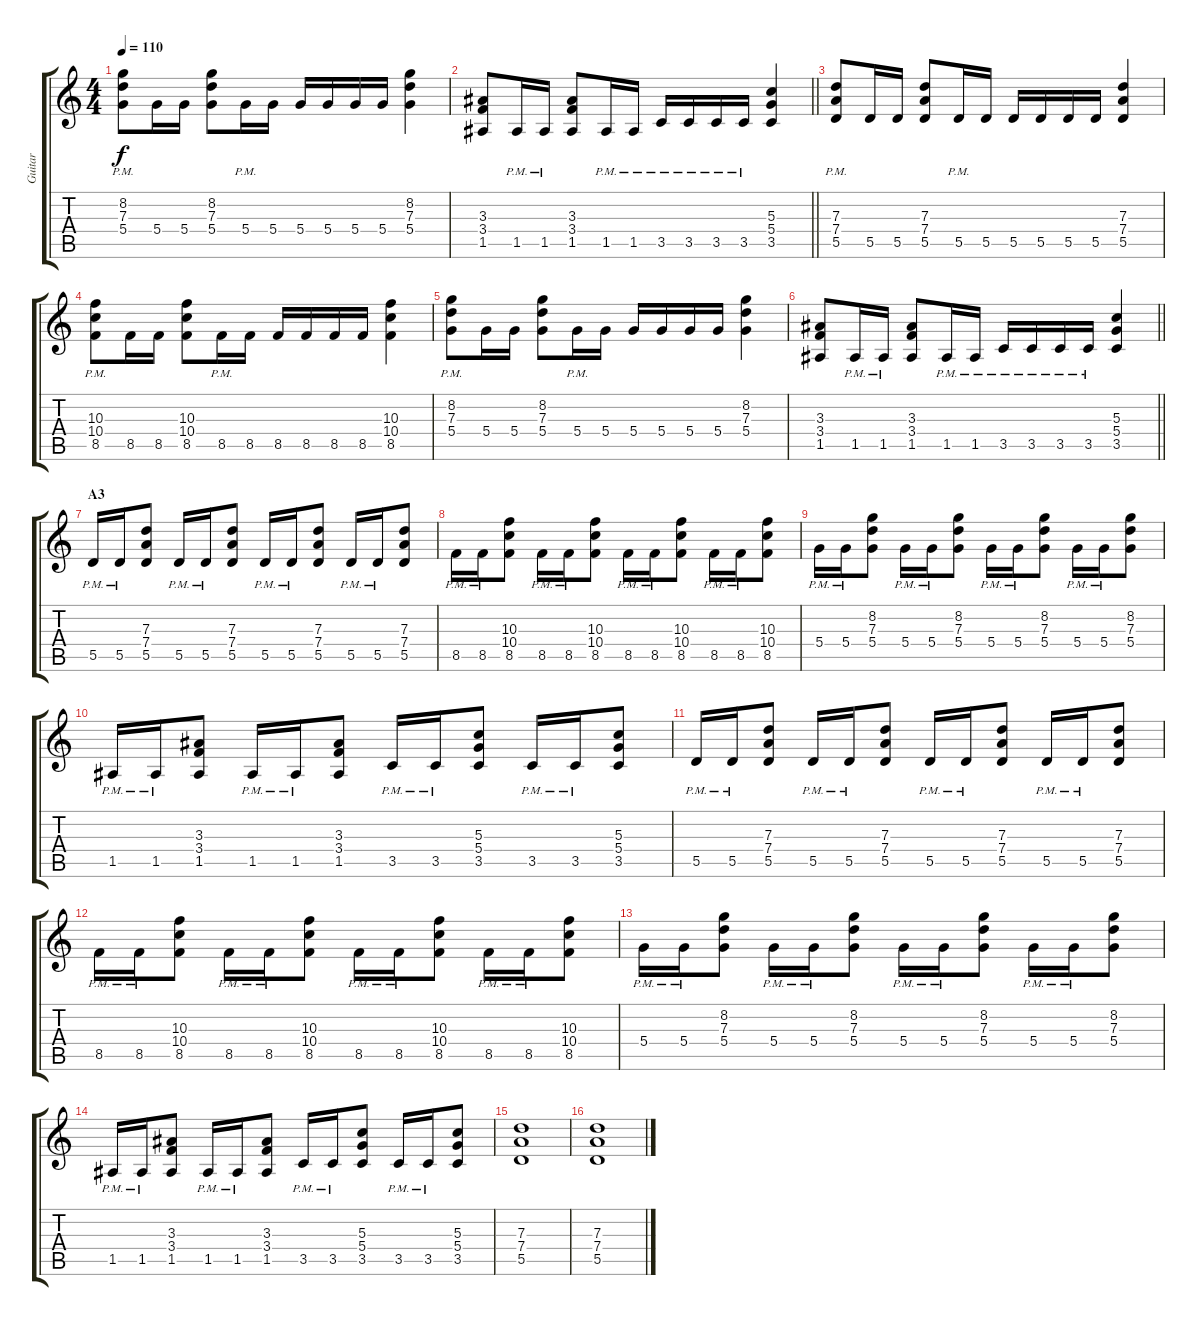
\track ("Guitar" "Guitar") {instrument distortionguitar}
\staff {score tabs}
\tuning (E4 B3 G3 D3 A2 E2) {hide}
\ts (4 4)
\tempo 110
\clef g2
\ks c
(8.2 7.3 5.4{pm}).8{dy f} 5.4.16 5.4.16 (8.2 7.3 5.4).8 5.4{pm}.16 5.4.16 5.4.16 5.4.16 5.4.16 5.4.16 (8.2 7.3 5.4).4 |
\barLineRight lightlight
(3.3 3.4 1.5).8 1.5{pm}.16 1.5{pm}.16 (3.3 3.4 1.5).8 1.5{pm}.16 1.5{pm}.16 3.5{pm}.16 3.5{pm}.16 3.5{pm}.16 3.5{pm}.16 (5.3 5.4 3.5).4 |
(7.3 7.4 5.5{pm}).8 5.5.16 5.5.16 (7.3 7.4 5.5).8 5.5{pm}.16 5.5.16 5.5.16 5.5.16 5.5.16 5.5.16 (7.3 7.4 5.5).4 |
(10.3 10.4 8.5{pm}).8 8.5.16 8.5.16 (10.3 10.4 8.5).8 8.5{pm}.16 8.5.16 8.5.16 8.5.16 8.5.16 8.5.16 (10.3 10.4 8.5).4 |
(8.2 7.3 5.4{pm}).8 5.4.16 5.4.16 (8.2 7.3 5.4).8 5.4{pm}.16 5.4.16 5.4.16 5.4.16 5.4.16 5.4.16 (8.2 7.3 5.4).4 |
\barLineRight lightlight
(3.3 3.4 1.5).8 1.5{pm}.16 1.5{pm}.16 (3.3 3.4 1.5).8 1.5{pm}.16 1.5{pm}.16 3.5{pm}.16 3.5{pm}.16 3.5{pm}.16 3.5{pm}.16 (5.3 5.4 3.5).4 |
\section ("" "A3")
5.5{pm}.16 5.5{pm}.16 (7.3 7.4 5.5).8 5.5{pm}.16 5.5{pm}.16 (7.3 7.4 5.5).8 5.5{pm}.16 5.5{pm}.16 (7.3 7.4 5.5).8 5.5{pm}.16 5.5{pm}.16 (7.3 7.4 5.5).8 |
8.5{pm}.16 8.5{pm}.16 (10.3 10.4 8.5).8 8.5{pm}.16 8.5{pm}.16 (10.3 10.4 8.5).8 8.5{pm}.16 8.5{pm}.16 (10.3 10.4 8.5).8 8.5{pm}.16 8.5{pm}.16 (10.3 10.4 8.5).8 |
5.4{pm}.16 5.4{pm}.16 (8.2 7.3 5.4).8 5.4{pm}.16 5.4{pm}.16 (8.2 7.3 5.4).8 5.4{pm}.16 5.4{pm}.16 (8.2 7.3 5.4).8 5.4{pm}.16 5.4{pm}.16 (8.2 7.3 5.4).8 |
1.5{pm}.16 1.5{pm}.16 (3.3 3.4 1.5).8 1.5{pm}.16 1.5{pm}.16 (3.3 3.4 1.5).8 3.5{pm}.16 3.5{pm}.16 (5.3 5.4 3.5).8 3.5{pm}.16 3.5{pm}.16 (5.3 5.4 3.5).8 |
5.5{pm}.16 5.5{pm}.16 (7.3 7.4 5.5).8 5.5{pm}.16 5.5{pm}.16 (7.3 7.4 5.5).8 5.5{pm}.16 5.5{pm}.16 (7.3 7.4 5.5).8 5.5{pm}.16 5.5{pm}.16 (7.3 7.4 5.5).8 |
8.5{pm}.16 8.5{pm}.16 (10.3 10.4 8.5).8 8.5{pm}.16 8.5{pm}.16 (10.3 10.4 8.5).8 8.5{pm}.16 8.5{pm}.16 (10.3 10.4 8.5).8 8.5{pm}.16 8.5{pm}.16 (10.3 10.4 8.5).8 |
5.4{pm}.16 5.4{pm}.16 (8.2 7.3 5.4).8 5.4{pm}.16 5.4{pm}.16 (8.2 7.3 5.4).8 5.4{pm}.16 5.4{pm}.16 (8.2 7.3 5.4).8 5.4{pm}.16 5.4{pm}.16 (8.2 7.3 5.4).8 |
1.5{pm}.16 1.5{pm}.16 (3.3 3.4 1.5).8 1.5{pm}.16 1.5{pm}.16 (3.3 3.4 1.5).8 3.5{pm}.16 3.5{pm}.16 (5.3 5.4 3.5).8 3.5{pm}.16 3.5{pm}.16 (5.3 5.4 3.5).8 |
(7.3 7.4 5.5).1 |
(7.3 7.4 5.5).1
